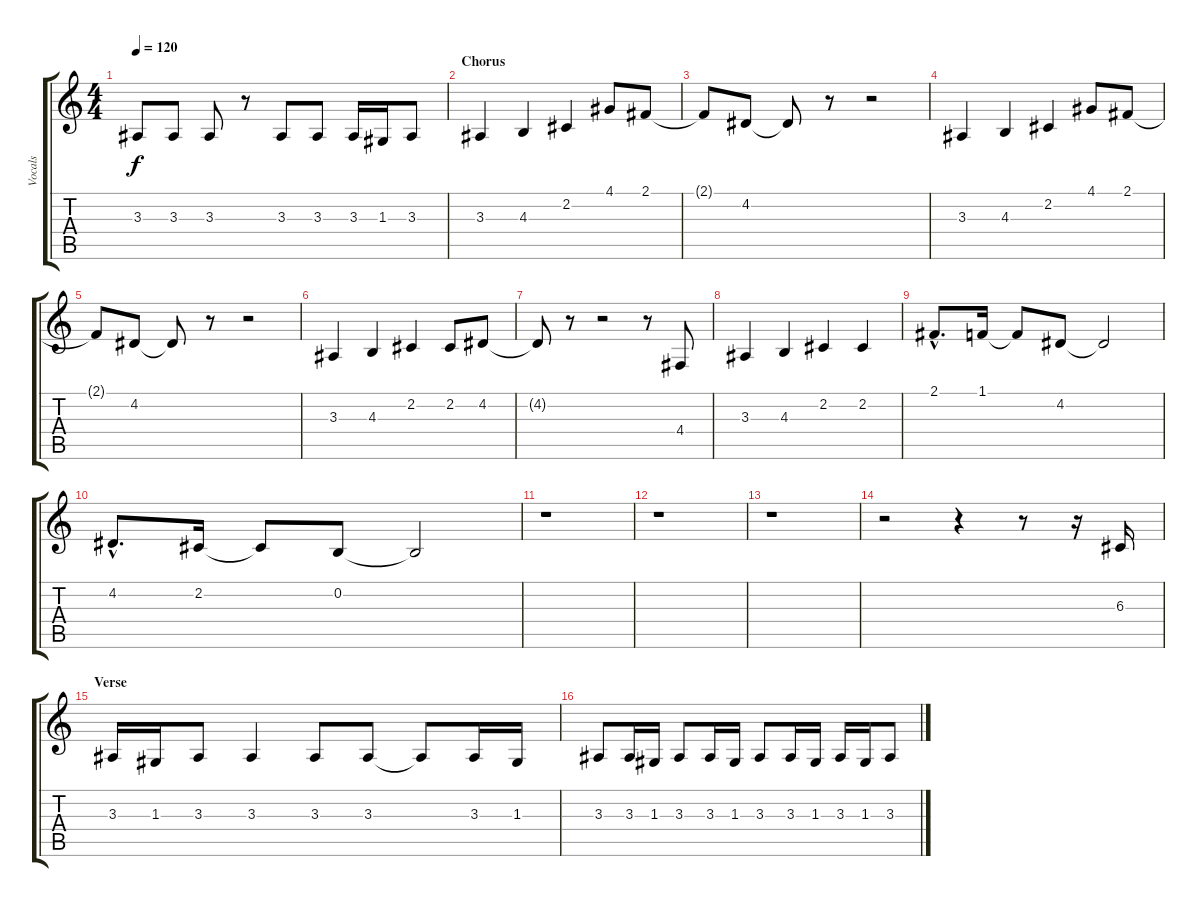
\track ("Vocals" "Vocals") {instrument bassoon}
\staff {score tabs}
\tuning (E4 B3 G3 D3 A2 E2) {hide}
\ts (4 4)
\tempo 120
\clef g2
\ks c
3.3.8{dy f} 3.3.8 3.3.8 r.8 3.3.8 3.3.8 3.3.16 1.3.16 3.3.8 |
\section ("" "Chorus")
3.3.4 4.3.4 2.2.4 4.1.8 2.1.8 |
2.1{t}.8 4.2.8 4.2{t}.8 r.8 r.2 |
3.3.4 4.3.4 2.2.4 4.1.8 2.1.8 |
2.1{t}.8 4.2.8 4.2{t}.8 r.8 r.2 |
3.3.4 4.3.4 2.2.4 2.2.8 4.2.8 |
4.2{t}.8 r.8 r.2 r.8 4.4.8 |
3.3.4 4.3.4 2.2.4 2.2.4 |
2.1{hac}.8{d} 1.1.16 1.1{t}.8 4.2.8 4.2{t}.2 |
4.2{hac}.8{d} 2.2.16 2.2{t}.8 0.2.8 0.2{t}.2 |
r.1 |
r.1 |
r.1 |
r.2 r.4 r.8 r.16 6.3.16 |
\section ("" "Verse")
3.3.16 1.3.16 3.3.8 3.3.4 3.3.8 3.3.8 3.3{t}.8 3.3.16 1.3.16 |
3.3.8 3.3.16 1.3.16 3.3.8 3.3.16 1.3.16 3.3.8 3.3.16 1.3.16 3.3.16 1.3.16 3.3.8
